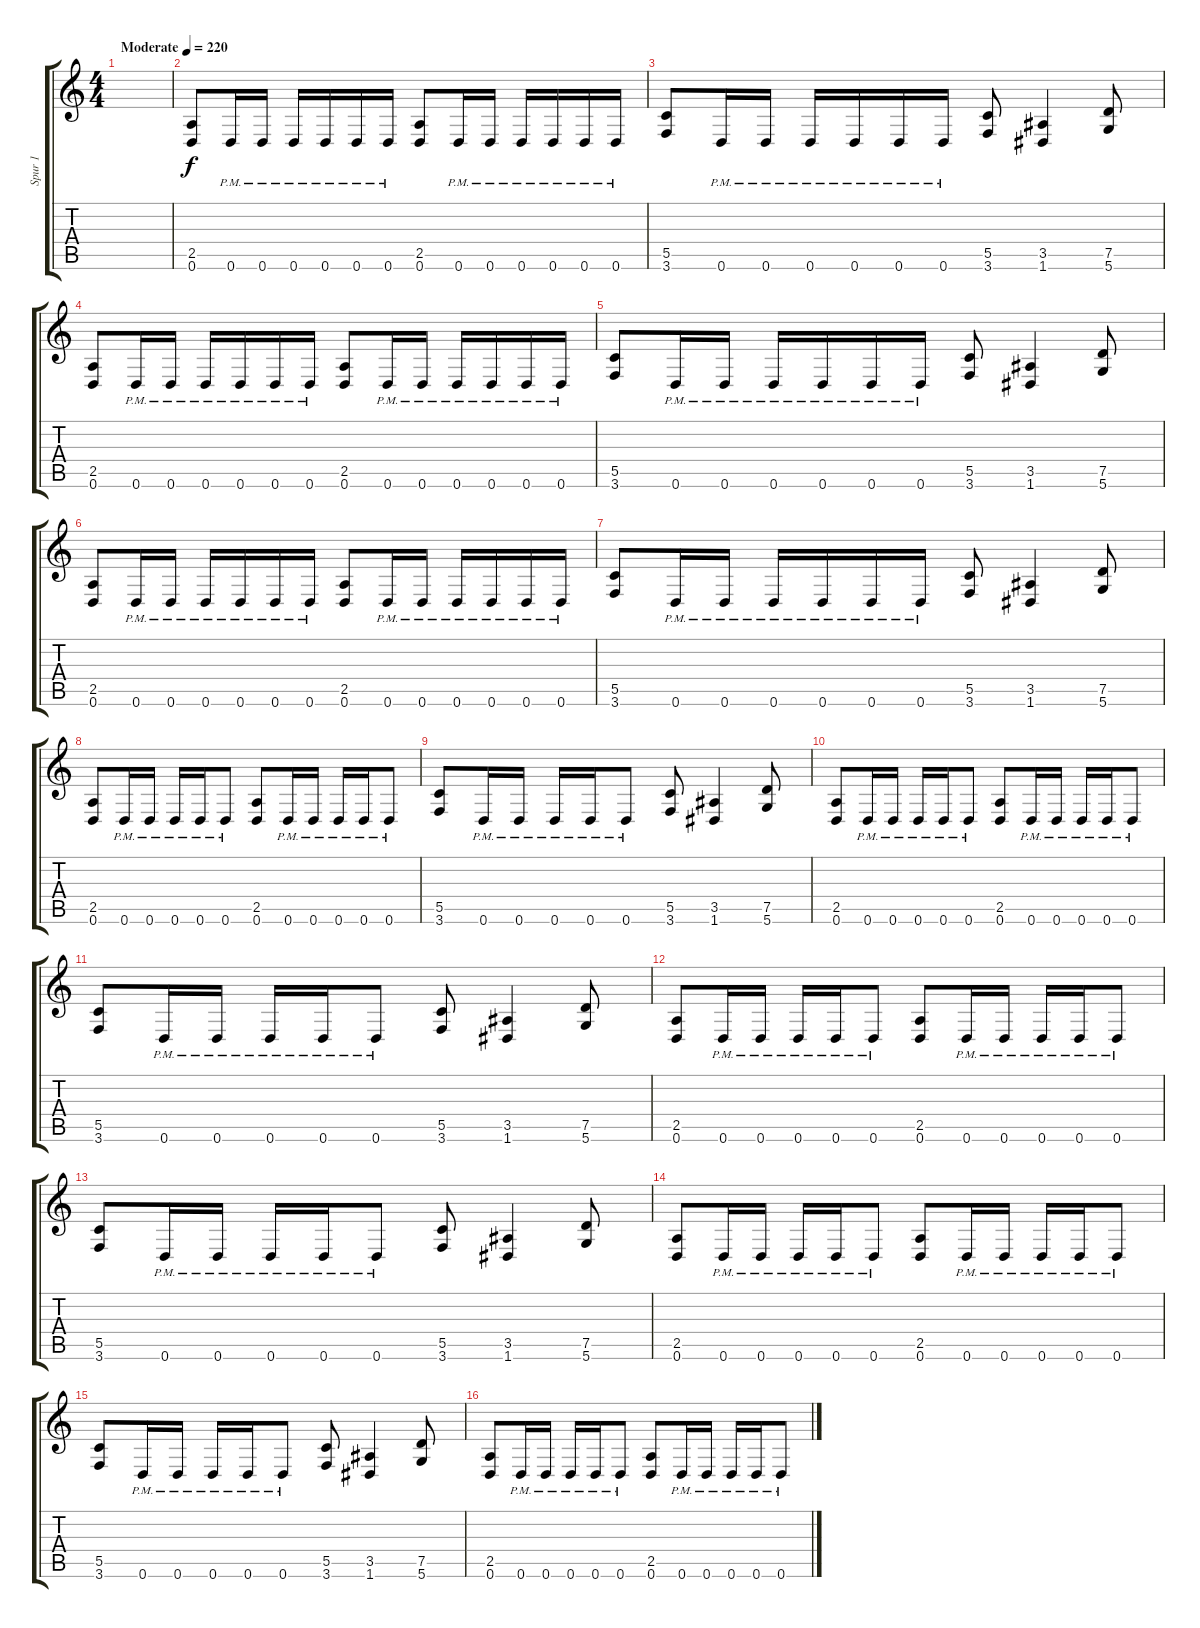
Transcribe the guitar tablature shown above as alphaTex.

\track ("Spur 1" "Spur 1") {instrument distortionguitar}
\staff {score tabs}
\tuning (D4 A3 F3 C3 G2 D2) {hide}
\ts (4 4)
\tempo (220 "Moderate")
\clef g2
\ks c
|
(2.5 0.6).8 0.6{pm}.16 0.6{pm}.16 0.6{pm}.16 0.6{pm}.16 0.6{pm}.16 0.6{pm}.16 (2.5 0.6).8 0.6{pm}.16 0.6{pm}.16 0.6{pm}.16 0.6{pm}.16 0.6{pm}.16 0.6{pm}.16 |
(5.5 3.6).8 0.6{pm}.16 0.6{pm}.16 0.6{pm}.16 0.6{pm}.16 0.6{pm}.16 0.6{pm}.16 (5.5 3.6).8 (3.5 1.6).4 (7.5 5.6).8 |
(2.5 0.6).8 0.6{pm}.16 0.6{pm}.16 0.6{pm}.16 0.6{pm}.16 0.6{pm}.16 0.6{pm}.16 (2.5 0.6).8 0.6{pm}.16 0.6{pm}.16 0.6{pm}.16 0.6{pm}.16 0.6{pm}.16 0.6{pm}.16 |
(5.5 3.6).8 0.6{pm}.16 0.6{pm}.16 0.6{pm}.16 0.6{pm}.16 0.6{pm}.16 0.6{pm}.16 (5.5 3.6).8 (3.5 1.6).4 (7.5 5.6).8 |
(2.5 0.6).8 0.6{pm}.16 0.6{pm}.16 0.6{pm}.16 0.6{pm}.16 0.6{pm}.16 0.6{pm}.16 (2.5 0.6).8 0.6{pm}.16 0.6{pm}.16 0.6{pm}.16 0.6{pm}.16 0.6{pm}.16 0.6{pm}.16 |
(5.5 3.6).8 0.6{pm}.16 0.6{pm}.16 0.6{pm}.16 0.6{pm}.16 0.6{pm}.16 0.6{pm}.16 (5.5 3.6).8 (3.5 1.6).4 (7.5 5.6).8 |
(2.5 0.6).8 0.6{pm}.16 0.6{pm}.16 0.6{pm}.16 0.6{pm}.16 0.6{pm}.8 (2.5 0.6).8 0.6{pm}.16 0.6{pm}.16 0.6{pm}.16 0.6{pm}.16 0.6{pm}.8 |
(5.5 3.6).8 0.6{pm}.16 0.6{pm}.16 0.6{pm}.16 0.6{pm}.16 0.6{pm}.8 (5.5 3.6).8 (3.5 1.6).4 (7.5 5.6).8 |
(2.5 0.6).8 0.6{pm}.16 0.6{pm}.16 0.6{pm}.16 0.6{pm}.16 0.6{pm}.8 (2.5 0.6).8 0.6{pm}.16 0.6{pm}.16 0.6{pm}.16 0.6{pm}.16 0.6{pm}.8 |
(5.5 3.6).8 0.6{pm}.16 0.6{pm}.16 0.6{pm}.16 0.6{pm}.16 0.6{pm}.8 (5.5 3.6).8 (3.5 1.6).4 (7.5 5.6).8 |
(2.5 0.6).8 0.6{pm}.16 0.6{pm}.16 0.6{pm}.16 0.6{pm}.16 0.6{pm}.8 (2.5 0.6).8 0.6{pm}.16 0.6{pm}.16 0.6{pm}.16 0.6{pm}.16 0.6{pm}.8 |
(5.5 3.6).8 0.6{pm}.16 0.6{pm}.16 0.6{pm}.16 0.6{pm}.16 0.6{pm}.8 (5.5 3.6).8 (3.5 1.6).4 (7.5 5.6).8 |
(2.5 0.6).8 0.6{pm}.16 0.6{pm}.16 0.6{pm}.16 0.6{pm}.16 0.6{pm}.8 (2.5 0.6).8 0.6{pm}.16 0.6{pm}.16 0.6{pm}.16 0.6{pm}.16 0.6{pm}.8 |
(5.5 3.6).8 0.6{pm}.16 0.6{pm}.16 0.6{pm}.16 0.6{pm}.16 0.6{pm}.8 (5.5 3.6).8 (3.5 1.6).4 (7.5 5.6).8 |
(2.5 0.6).8 0.6{pm}.16 0.6{pm}.16 0.6{pm}.16 0.6{pm}.16 0.6{pm}.8 (2.5 0.6).8 0.6{pm}.16 0.6{pm}.16 0.6{pm}.16 0.6{pm}.16 0.6{pm}.8
